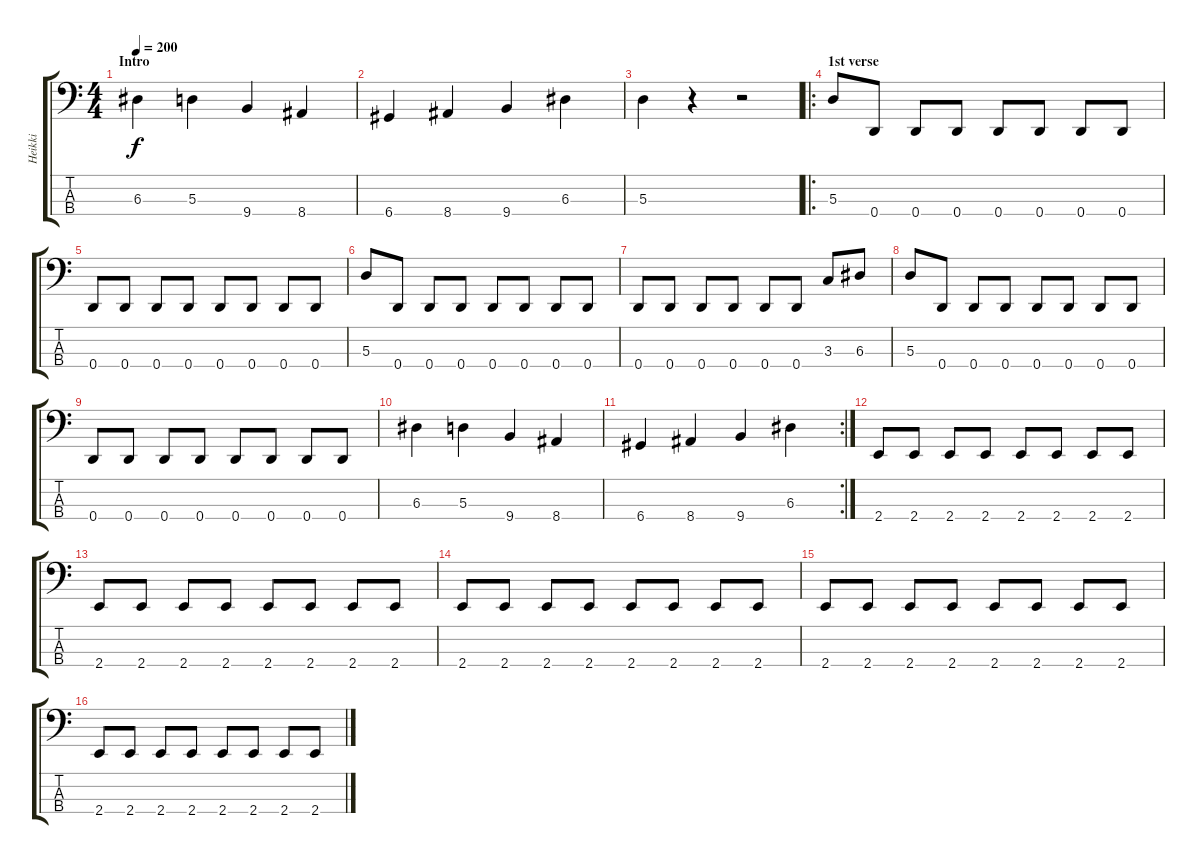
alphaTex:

\track ("Heikki" "Heikki") {instrument electricbassfinger}
\staff {score tabs}
\tuning (G2 D2 A1 D1) {hide}
\ts (4 4)
\section ("" "Intro")
\tempo 200
\clef f4
\ks c
6.3.4{dy f instrument electricbassfinger} 5.3.4 9.4.4 8.4.4 |
6.4.4 8.4.4 9.4.4 6.3.4 |
5.3.4 r.4 r.2 |
\ro
\section ("" "1st verse")
5.3.8 0.4.8 0.4.8 0.4.8 0.4.8 0.4.8 0.4.8 0.4.8 |
0.4.8 0.4.8 0.4.8 0.4.8 0.4.8 0.4.8 0.4.8 0.4.8 |
5.3.8 0.4.8 0.4.8 0.4.8 0.4.8 0.4.8 0.4.8 0.4.8 |
0.4.8 0.4.8 0.4.8 0.4.8 0.4.8 0.4.8 3.3.8 6.3.8 |
5.3.8 0.4.8 0.4.8 0.4.8 0.4.8 0.4.8 0.4.8 0.4.8 |
0.4.8 0.4.8 0.4.8 0.4.8 0.4.8 0.4.8 0.4.8 0.4.8 |
6.3.4 5.3.4 9.4.4 8.4.4 |
\rc 2
6.4.4 8.4.4 9.4.4 6.3.4 |
2.4.8 2.4.8 2.4.8 2.4.8 2.4.8 2.4.8 2.4.8 2.4.8 |
2.4.8 2.4.8 2.4.8 2.4.8 2.4.8 2.4.8 2.4.8 2.4.8 |
2.4.8 2.4.8 2.4.8 2.4.8 2.4.8 2.4.8 2.4.8 2.4.8 |
2.4.8 2.4.8 2.4.8 2.4.8 2.4.8 2.4.8 2.4.8 2.4.8 |
2.4.8 2.4.8 2.4.8 2.4.8 2.4.8 2.4.8 2.4.8 2.4.8
